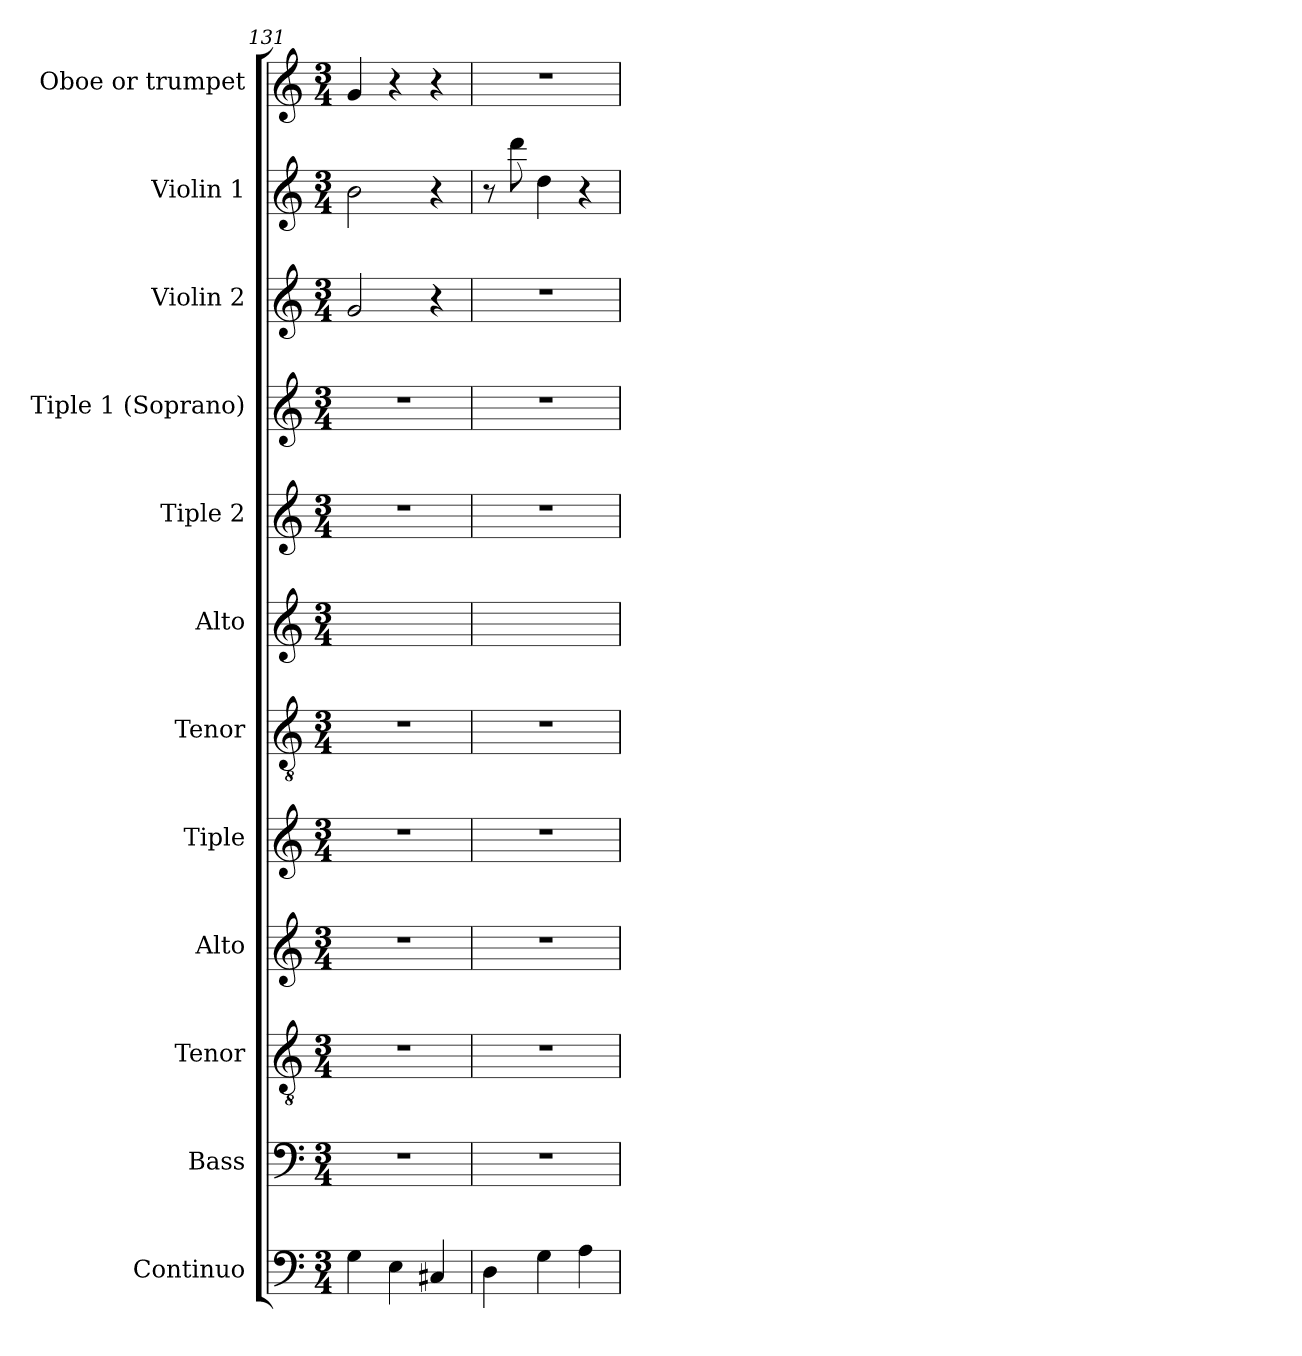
**kern	**kern	**kern	**kern	**kern	**kern	**kern	**kern	**kern	**kern	**kern	**kern
*part12	*part11	*part10	*part9	*part8	*part7	*part6	*part5	*part4	*part3	*part2	*part1
*staff12	*staff11	*staff10	*staff9	*staff8	*staff7	*staff6	*staff5	*staff4	*staff3	*staff2	*staff1
*I"Continuo	*I"Bass	*I"Tenor	*I"Alto	*I"Tiple	*I"Tenor	*I"Alto	*I"Tiple 2	*I"Tiple 1 (Soprano)	*I"Violin 2	*I"Violin 1	*I"Oboe or trumpet
*	*I'B.	*I'T.	*I'A.	*	*I'T.	*I'A.	*	*I'S1.	*I'Vln. 2	*I'Vln. 1	*I'Ob.
*clefF4	*clefF4	*clefGv2	*clefG2	*clefG2	*clefGv2	*clefG2	*clefG2	*clefG2	*clefG2	*clefG2	*clefG2
*	*	*ITrd7c12	*	*	*ITrd7c12	*	*	*	*	*	*
*k[]	*k[]	*k[]	*k[]	*k[]	*k[]	*k[]	*k[]	*k[]	*k[]	*k[]	*k[]
*C:	*C:	*C:	*C:	*C:	*C:	*C:	*C:	*C:	*C:	*C:	*C:
*M3/4	*M3/4	*M3/4	*M3/4	*M3/4	*M3/4	*M3/4	*M3/4	*M3/4	*M3/4	*M3/4	*M3/4
=131	=131	=131	=131	=131	=131	=131	=131	=131	=131	=131	=131
!	!LO:N:vis=1	!LO:N:vis=1	!LO:N:vis=1	!LO:N:vis=1	!LO:N:vis=1	!LO:N:vis=1	!LO:N:vis=1	!LO:N:vis=1	!	!	!
4Gi\	2.r	2.r	2.r	2.r	2.r	2.ryy	2.r	2.r	2gi/	2bi\	4gi/
4Ei\	.	.	.	.	.	.	.	.	.	.	4r
4C#Xi/	.	.	.	.	.	.	.	.	4r	4r	4r
=132	=132	=132	=132	=132	=132	=132	=132	=132	=132	=132	=132
!	!LO:N:vis=1	!LO:N:vis=1	!LO:N:vis=1	!LO:N:vis=1	!LO:N:vis=1	!LO:N:vis=1	!LO:N:vis=1	!LO:N:vis=1	!LO:N:vis=1	!	!LO:N:vis=1
4Di\	2.r	2.r	2.r	2.r	2.r	2.ryy	2.r	2.r	2.r	8r	2.r
.	.	.	.	.	.	.	.	.	.	8dddi\	.
4Gi\	.	.	.	.	.	.	.	.	.	4ddi\	.
4Ai\	.	.	.	.	.	.	.	.	.	4r	.
=	=	=	=	=	=	=	=	=	=	=	=
*-	*-	*-	*-	*-	*-	*-	*-	*-	*-	*-	*-
